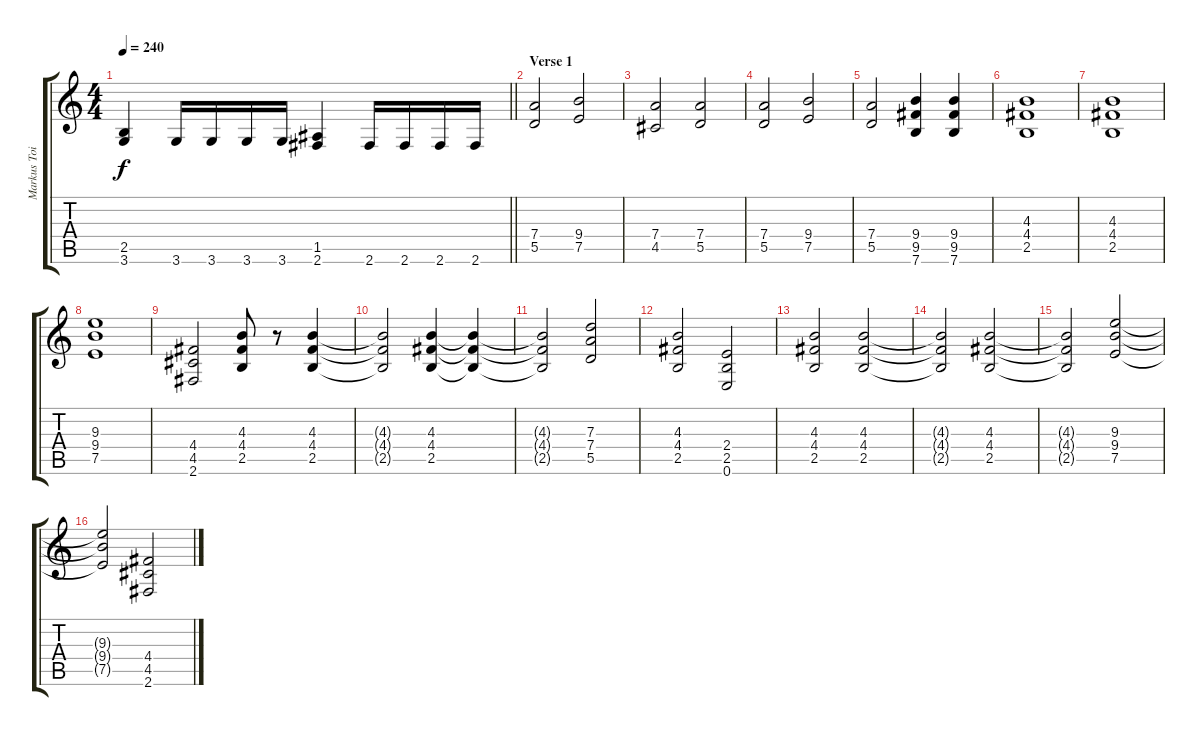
\track ("Markus Toivonen" "Markus Toi") {instrument distortionguitar}
\staff {score tabs}
\tuning (E4 B3 G3 D3 A2 E2) {hide}
\ts (4 4)
\tempo 240
\clef g2
\barLineRight lightlight
\ks c
(2.5 3.6).4{dy f} 3.6.16 3.6.16 3.6.16 3.6.16 (1.5 2.6).4 2.6.16 2.6.16 2.6.16 2.6.16 |
\section ("" "Verse 1")
(7.4 5.5).2 (9.4 7.5).2 |
(7.4 4.5).2 (7.4 5.5).2 |
(7.4 5.5).2 (9.4 7.5).2 |
(7.4 5.5).2 (9.4 9.5 7.6).4 (9.4 9.5 7.6).4 |
(4.3 4.4 2.5).1 |
(4.3 4.4 2.5).1 |
(9.3 9.4 7.5).1 |
(4.4 4.5 2.6).2 (4.3 4.4 2.5).8 r.8 (4.3 4.4 2.5).4 |
(4.3{t} 4.4{t} 2.5{t}).2 (4.3 4.4 2.5).4 (4.3{t} 4.4{t} 2.5{t}).4 |
(4.3{t} 4.4{t} 2.5{t}).2 (7.3 7.4 5.5).2 |
(4.3 4.4 2.5).2 (2.4 2.5 0.6).2 |
(4.3 4.4 2.5).2 (4.3 4.4 2.5).2 |
(4.3{t} 4.4{t} 2.5{t}).2 (4.3 4.4 2.5).2 |
(4.3{t} 4.4{t} 2.5{t}).2 (9.3 9.4 7.5).2 |
(9.3{t} 9.4{t} 7.5{t}).2 (4.4 4.5 2.6).2
